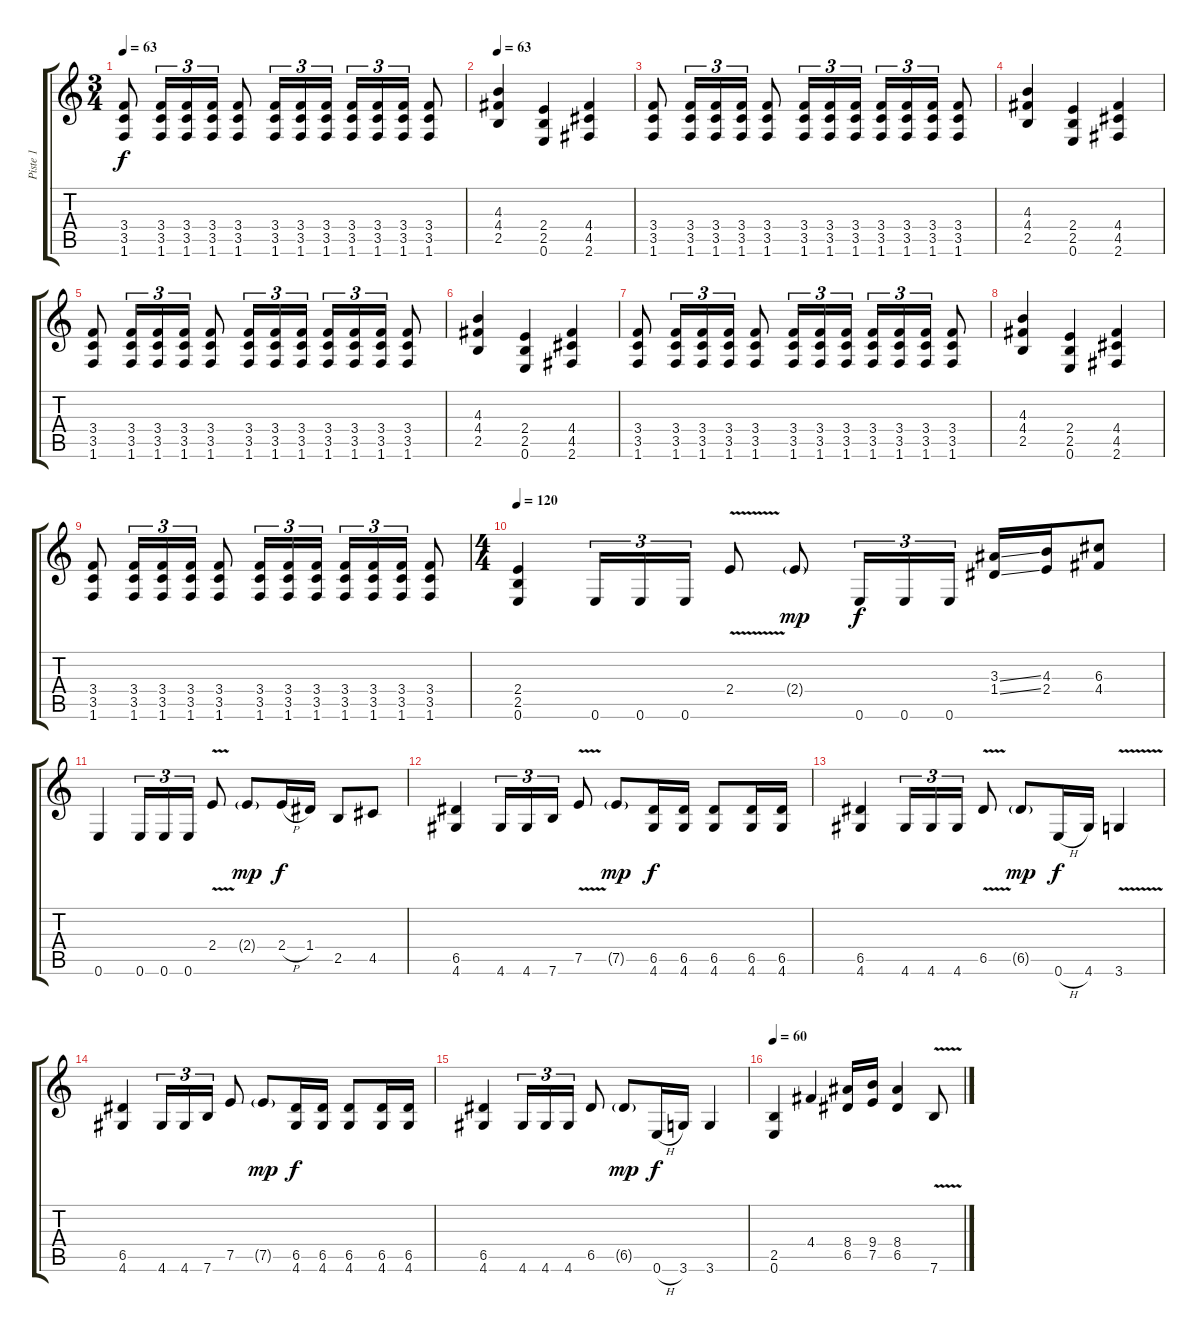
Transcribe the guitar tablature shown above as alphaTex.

\track ("Piste 1" "Piste 1") {instrument distortionguitar}
\staff {score tabs}
\tuning (E4 B3 G3 D3 A2 E2) {hide}
\ts (3 4)
\tempo 63
\clef g2
\ks c
(3.4 3.5 1.6).8{dy f} (3.4 3.5 1.6).16{tu (3 2)} (3.4 3.5 1.6).16{tu (3 2)} (3.4 3.5 1.6).16{tu (3 2)} (3.4 3.5 1.6).8 (3.4 3.5 1.6).16{tu (3 2)} (3.4 3.5 1.6).16{tu (3 2)} (3.4 3.5 1.6).16{tu (3 2)} (3.4 3.5 1.6).16{tu (3 2)} (3.4 3.5 1.6).16{tu (3 2)} (3.4 3.5 1.6).16{tu (3 2)} (3.4 3.5 1.6).8 |
\tempo 63
(4.3 4.4 2.5).4 (2.4 2.5 0.6).4 (4.4 4.5 2.6).4 |
(3.4 3.5 1.6).8 (3.4 3.5 1.6).16{tu (3 2)} (3.4 3.5 1.6).16{tu (3 2)} (3.4 3.5 1.6).16{tu (3 2)} (3.4 3.5 1.6).8 (3.4 3.5 1.6).16{tu (3 2)} (3.4 3.5 1.6).16{tu (3 2)} (3.4 3.5 1.6).16{tu (3 2)} (3.4 3.5 1.6).16{tu (3 2)} (3.4 3.5 1.6).16{tu (3 2)} (3.4 3.5 1.6).16{tu (3 2)} (3.4 3.5 1.6).8 |
(4.3 4.4 2.5).4 (2.4 2.5 0.6).4 (4.4 4.5 2.6).4 |
(3.4 3.5 1.6).8 (3.4 3.5 1.6).16{tu (3 2)} (3.4 3.5 1.6).16{tu (3 2)} (3.4 3.5 1.6).16{tu (3 2)} (3.4 3.5 1.6).8 (3.4 3.5 1.6).16{tu (3 2)} (3.4 3.5 1.6).16{tu (3 2)} (3.4 3.5 1.6).16{tu (3 2)} (3.4 3.5 1.6).16{tu (3 2)} (3.4 3.5 1.6).16{tu (3 2)} (3.4 3.5 1.6).16{tu (3 2)} (3.4 3.5 1.6).8 |
(4.3 4.4 2.5).4 (2.4 2.5 0.6).4 (4.4 4.5 2.6).4 |
(3.4 3.5 1.6).8 (3.4 3.5 1.6).16{tu (3 2)} (3.4 3.5 1.6).16{tu (3 2)} (3.4 3.5 1.6).16{tu (3 2)} (3.4 3.5 1.6).8 (3.4 3.5 1.6).16{tu (3 2)} (3.4 3.5 1.6).16{tu (3 2)} (3.4 3.5 1.6).16{tu (3 2)} (3.4 3.5 1.6).16{tu (3 2)} (3.4 3.5 1.6).16{tu (3 2)} (3.4 3.5 1.6).16{tu (3 2)} (3.4 3.5 1.6).8 |
(4.3 4.4 2.5).4 (2.4 2.5 0.6).4 (4.4 4.5 2.6).4 |
(3.4 3.5 1.6).8 (3.4 3.5 1.6).16{tu (3 2)} (3.4 3.5 1.6).16{tu (3 2)} (3.4 3.5 1.6).16{tu (3 2)} (3.4 3.5 1.6).8 (3.4 3.5 1.6).16{tu (3 2)} (3.4 3.5 1.6).16{tu (3 2)} (3.4 3.5 1.6).16{tu (3 2)} (3.4 3.5 1.6).16{tu (3 2)} (3.4 3.5 1.6).16{tu (3 2)} (3.4 3.5 1.6).16{tu (3 2)} (3.4 3.5 1.6).8 |
\ts (4 4)
\tempo 120
(2.4 2.5 0.6).4 0.6.16{tu (3 2)} 0.6.16{tu (3 2)} 0.6.16{tu (3 2)} 2.4{v}.8 2.4{g}.8{dy mp} 0.6.16{tu (3 2) dy f} 0.6.16{tu (3 2)} 0.6.16{tu (3 2)} (3.3{ss} 1.4{ss}).16 (4.3 2.4).16 (6.3 4.4).8 |
0.6.4 0.6.16{tu (3 2)} 0.6.16{tu (3 2)} 0.6.16{tu (3 2)} 2.4{v}.8 2.4{g}.8{dy mp} 2.4{h}.16{dy f} 1.4.16 2.5.8 4.5.8 |
(6.5 4.6).4 4.6.16{tu (3 2)} 4.6.16{tu (3 2)} 7.6.16{tu (3 2)} 7.5{v}.8 7.5{g}.8{dy mp} (6.5 4.6).16{dy f} (6.5 4.6).16 (6.5 4.6).8 (6.5 4.6).16 (6.5 4.6).16 |
(6.5 4.6).4 4.6.16{tu (3 2)} 4.6.16{tu (3 2)} 4.6.16{tu (3 2)} 6.5{v}.8 6.5{g}.8{dy mp} 0.6{h}.16{dy f} 4.6.16 3.6{v}.4 |
(6.5 4.6).4 4.6.16{tu (3 2)} 4.6.16{tu (3 2)} 7.6.16{tu (3 2)} 7.5.8 7.5{g}.8{dy mp} (6.5 4.6).16{dy f} (6.5 4.6).16 (6.5 4.6).8 (6.5 4.6).16 (6.5 4.6).16 |
(6.5 4.6).4 4.6.16{tu (3 2)} 4.6.16{tu (3 2)} 4.6.16{tu (3 2)} 6.5.8 6.5{g}.8{dy mp} 0.6{h}.16{dy f} 3.6.16 3.6.4 |
\tempo 60
(2.5 0.6).4 4.4.4 (8.4 6.5).16 (9.4 7.5).16 (8.4 6.5).4 7.6{v}.8
